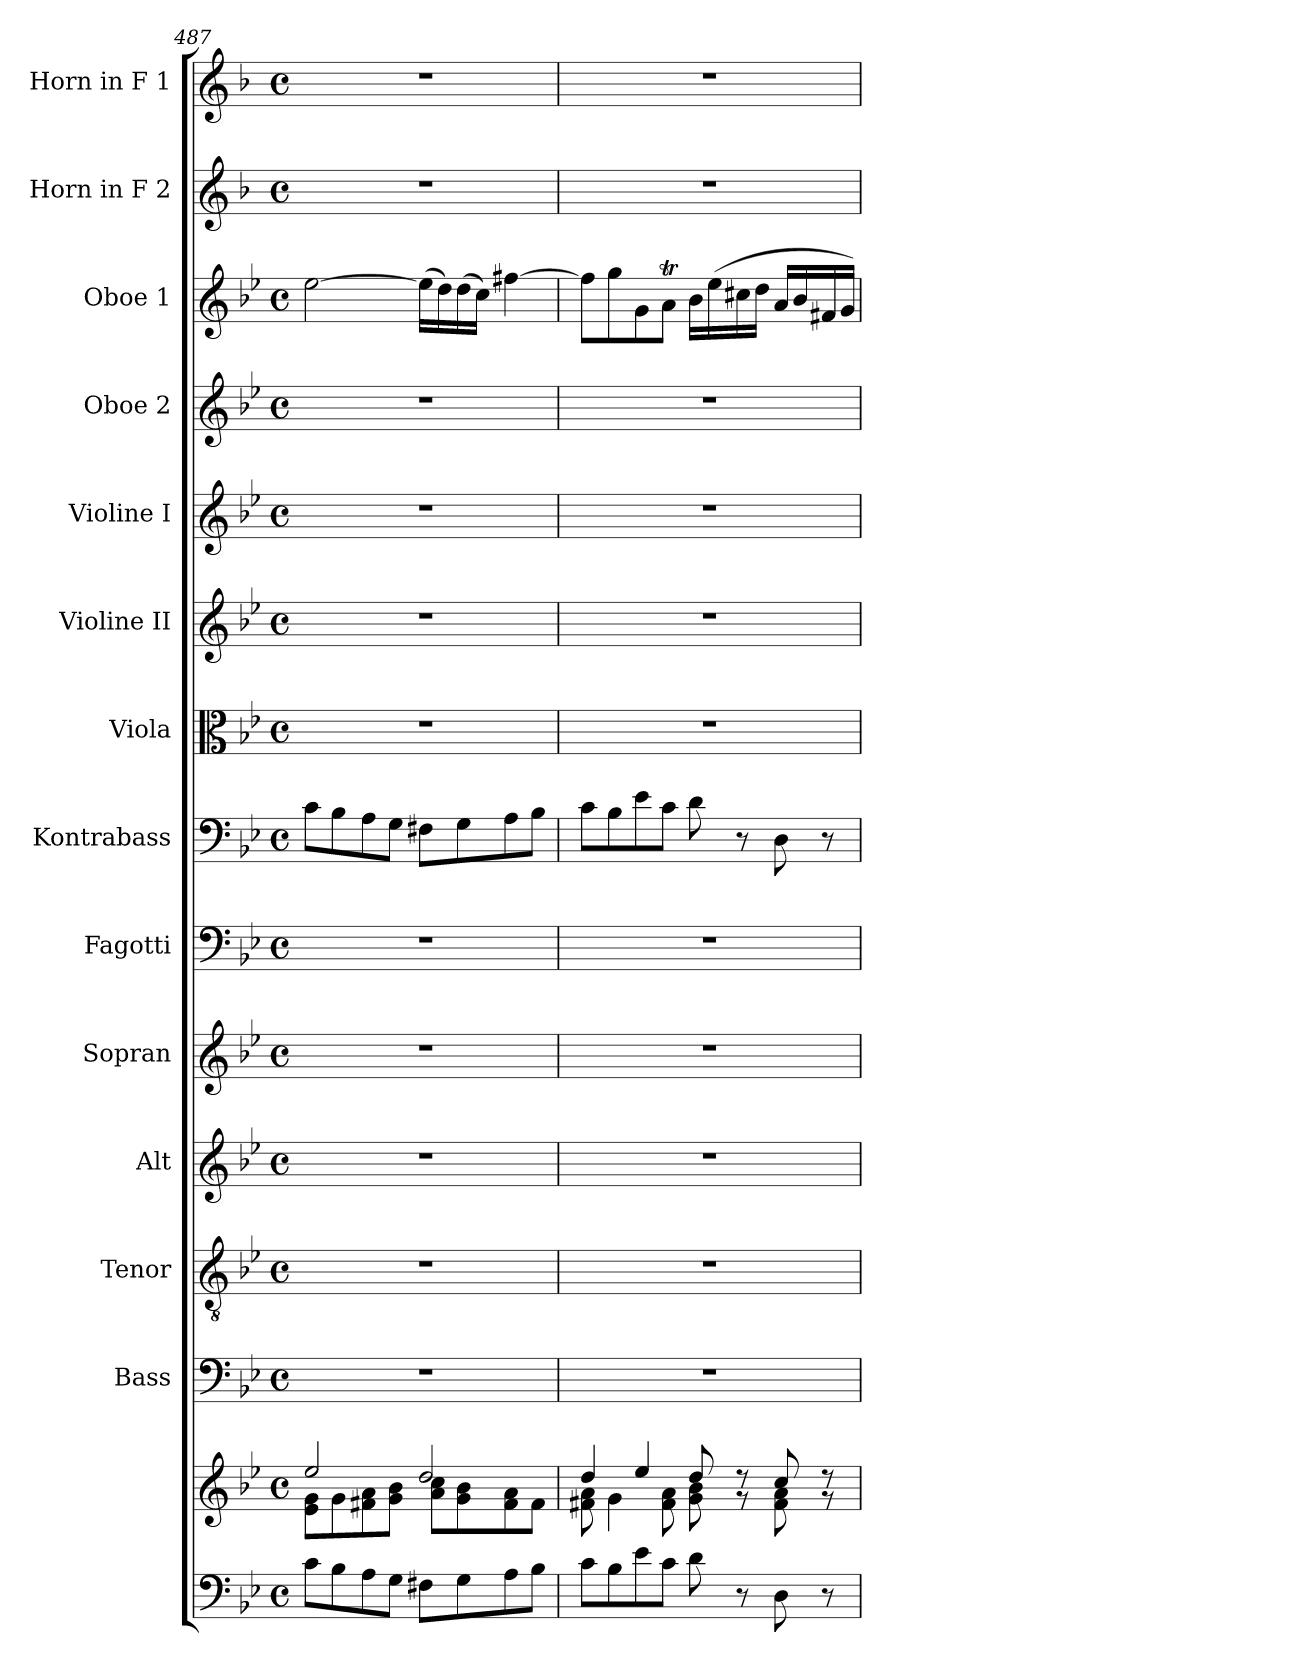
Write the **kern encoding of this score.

**kern	**kern	**kern	**kern	**kern	**kern	**kern	**kern	**kern	**kern	**kern	**kern	**kern	**kern	**kern
*part14	*part14	*part13	*part12	*part11	*part10	*part9	*part8	*part7	*part6	*part5	*part4	*part3	*part2	*part1
*staff15	*staff14	*staff13	*staff12	*staff11	*staff10	*staff9	*staff8	*staff7	*staff6	*staff5	*staff4	*staff3	*staff2	*staff1
*	*	*I"Bass	*I"Tenor	*I"Alt	*I"Sopran	*I"Fagotti	*I"Kontrabass	*I"Viola	*I"Violine II	*I"Violine I	*I"Oboe 2	*I"Oboe 1	*I"Horn in F 2	*I"Horn in F 1
*	*	*I'B.	*I'T.	*I'A.	*I'S.	*I'Fg.	*I'Kb.	*I'Vla.	*I'Vl. II	*I'Vl. I	*I'Ob. 2	*I'Ob. 1	*	*
!!LO:PB:g=z
*clefF4	*clefG2	*clefF4	*clefGv2	*clefG2	*clefG2	*clefF4	*clefF4	*clefC3	*clefG2	*clefG2	*clefG2	*clefG2	*clefG2	*clefG2
*	*	*	*	*	*	*	*ITrd7c12	*	*	*	*	*	*ITrd4c7	*ITrd4c7
*k[b-e-]	*k[b-e-]	*k[b-e-]	*k[b-e-]	*k[b-e-]	*k[b-e-]	*k[b-e-]	*k[b-e-]	*k[b-e-]	*k[b-e-]	*k[b-e-]	*k[b-e-]	*k[b-e-]	*k[b-e-]	*k[b-e-]
*B-:	*B-:	*B-:	*B-:	*B-:	*B-:	*B-:	*B-:	*B-:	*B-:	*B-:	*B-:	*B-:	*B-:	*B-:
*M4/4	*M4/4	*M4/4	*M4/4	*M4/4	*M4/4	*M4/4	*M4/4	*M4/4	*M4/4	*M4/4	*M4/4	*M4/4	*M4/4	*M4/4
*met(c)	*met(c)	*met(c)	*met(c)	*met(c)	*met(c)	*met(c)	*met(c)	*met(c)	*met(c)	*met(c)	*met(c)	*met(c)	*met(c)	*met(c)
=487	=487	=487	=487	=487	=487	=487	=487	=487	=487	=487	=487	=487	=487	=487
*	*^	*	*	*	*	*	*	*	*	*	*	*	*	*
8c\L	2ee-/	8e-\ 8g\L	1r	1r	1r	1r	1r	8C\L	1r	1r	1r	1r	[2ee-\	1r	1r
8B-\	.	8g\	.	.	.	.	.	8BB-\	.	.	.	.	.	.	.
8A\	.	8f#X\ 8a\	.	.	.	.	.	8AA\	.	.	.	.	.	.	.
8G\J	.	8g\ 8b-\J	.	.	.	.	.	8GG\J	.	.	.	.	.	.	.
8F#X\L	2dd/	8a\ 8cc\L	.	.	.	.	.	8FF#X\L	.	.	.	.	(>16ee-\LL]	.	.
.	.	.	.	.	.	.	.	.	.	.	.	.	16dd\)	.	.
8G\	.	8g\ 8b-\	.	.	.	.	.	8GG\	.	.	.	.	(>16dd\	.	.
.	.	.	.	.	.	.	.	.	.	.	.	.	16cc\JJ)	.	.
8A\	.	8f#\ 8a\	.	.	.	.	.	8AA\	.	.	.	.	[4ff#X\	.	.
8B-\J	.	8f#\J	.	.	.	.	.	8BB-\J	.	.	.	.	.	.	.
=488	=488	=488	=488	=488	=488	=488	=488	=488	=488	=488	=488	=488	=488	=488	=488
8c\L	4dd/	8f#X\ 8a\	1r	1r	1r	1r	1r	8C\L	1r	1r	1r	1r	8ff#\L]	1r	1r
8B-\	.	4g\	.	.	.	.	.	8BB-\	.	.	.	.	8gg\	.	.
8e-\	4ee-/	.	.	.	.	.	.	8E-\	.	.	.	.	8g\	.	.
8c\J	.	8f#\ 8a\	.	.	.	.	.	8C\J	.	.	.	.	8at\J	.	.
8d\	8dd/	8g\ 8b-\	.	.	.	.	.	8D\	.	.	.	.	16b-\LL	.	.
.	.	.	.	.	.	.	.	.	.	.	.	.	(>16ee-\	.	.
8r	8r	8r	.	.	.	.	.	8r	.	.	.	.	16cc#X\	.	.
.	.	.	.	.	.	.	.	.	.	.	.	.	16dd\JJ	.	.
8D\	8cc/	8f#\ 8a\	.	.	.	.	.	8DD\	.	.	.	.	16a/LL	.	.
.	.	.	.	.	.	.	.	.	.	.	.	.	16b-/	.	.
8r	8r	8r	.	.	.	.	.	8r	.	.	.	.	16f#X/	.	.
.	.	.	.	.	.	.	.	.	.	.	.	.	16g/JJ)	.	.
*	*v	*v	*	*	*	*	*	*	*	*	*	*	*	*	*
=	=	=	=	=	=	=	=	=	=	=	=	=	=	=
*-	*-	*-	*-	*-	*-	*-	*-	*-	*-	*-	*-	*-	*-	*-
